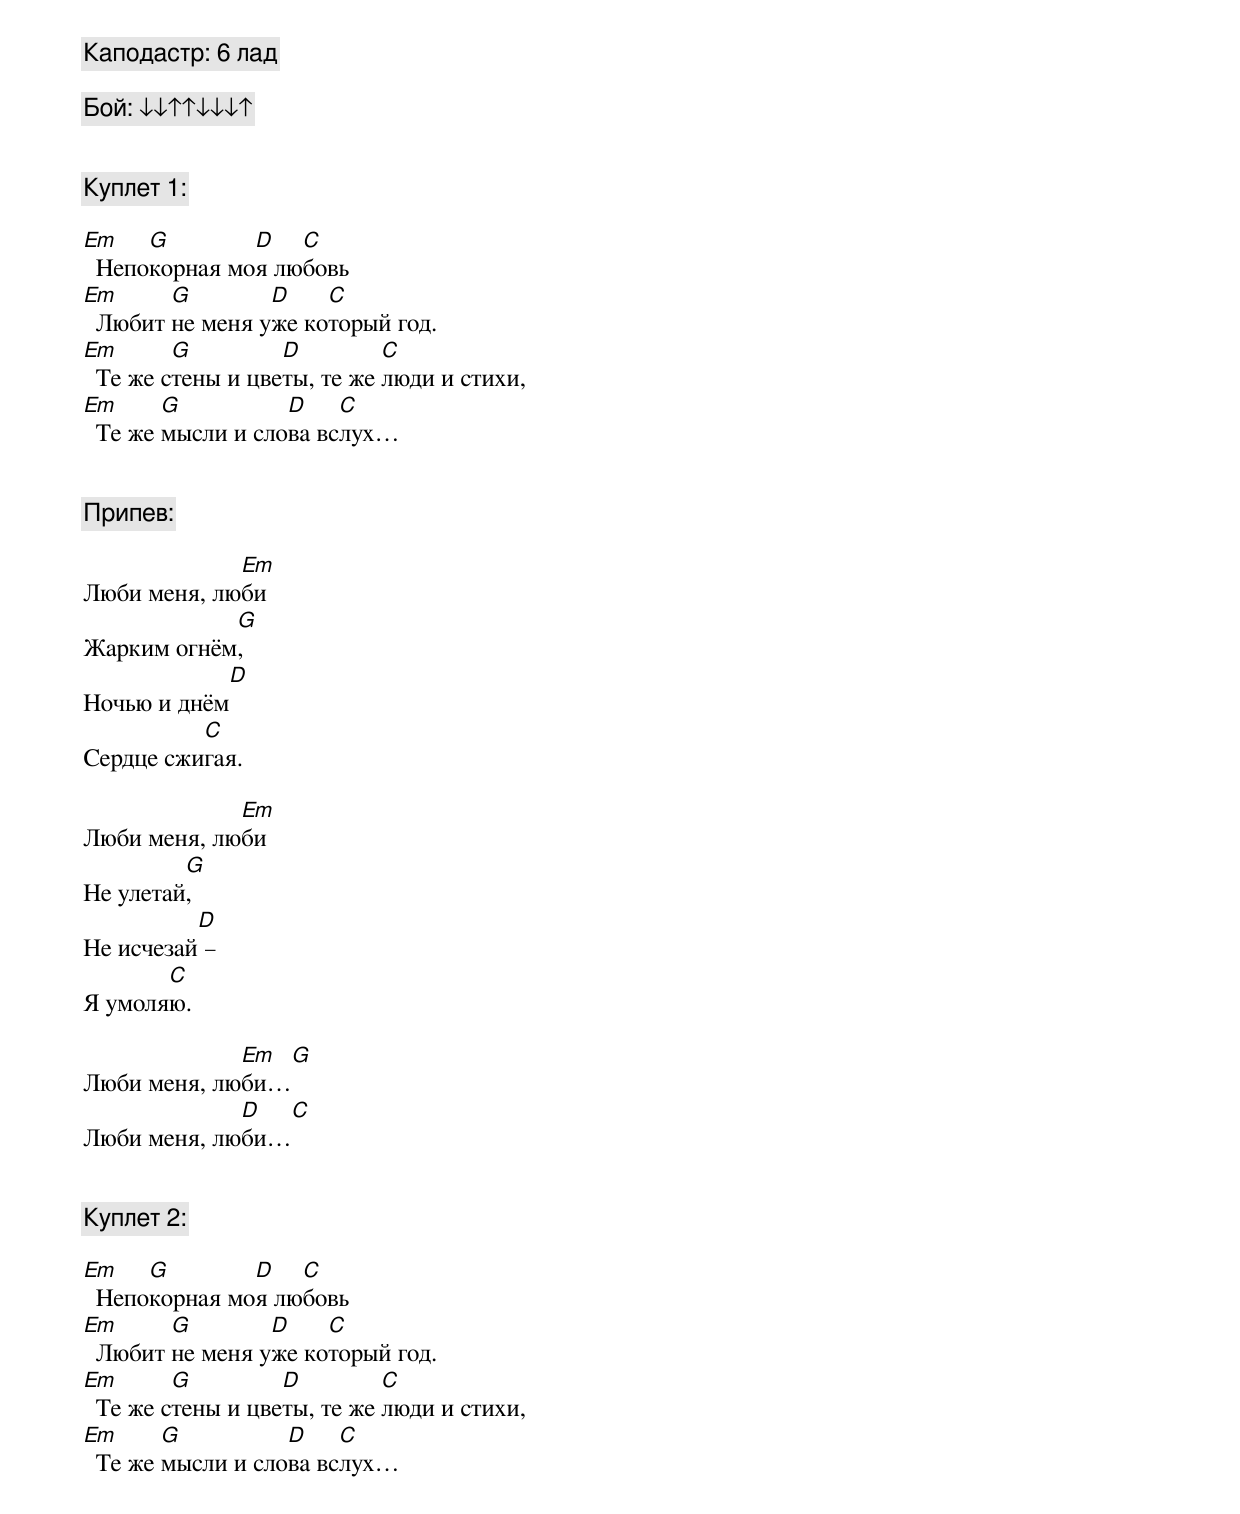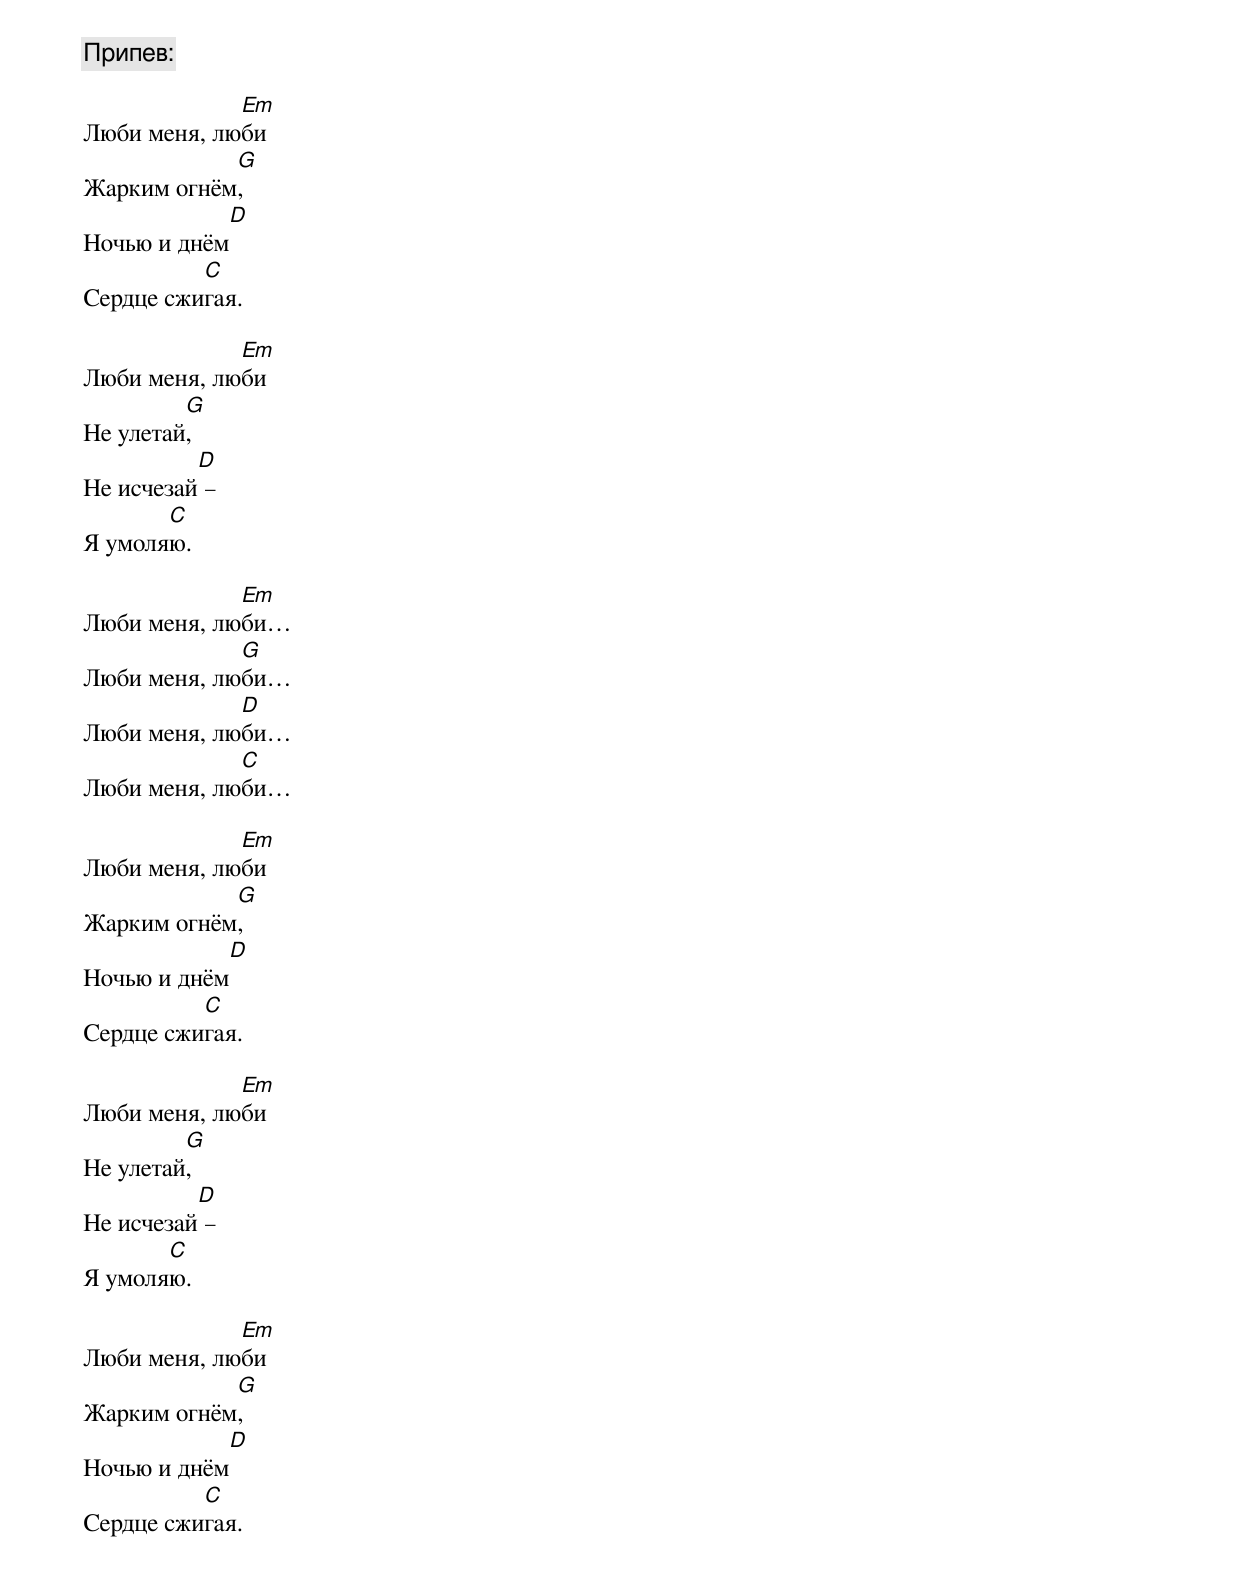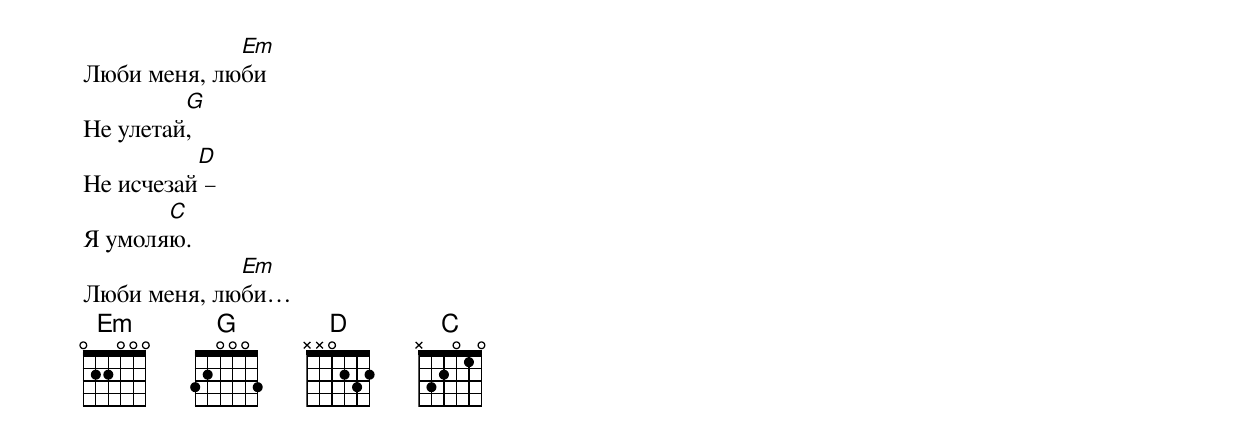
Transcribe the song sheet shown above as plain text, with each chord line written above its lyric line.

[Каподастр:] 6 лад

[Бой:] ↓↓↑↑↓↓↓↑


[Куплет 1:]

Em    G        D   C
  Непокорная моя любовь
Em      G        D    C
  Любит не меня уже который год.
Em       G         D         C
  Те же стены и цветы, те же люди и стихи,
Em      G          D    C
  Те же мысли и слова вслух…


[Припев:]

             Em
Люби меня, люби
            G
Жарким огнём,
            D
Ночью и днём
          C
Сердце сжигая.

             Em
Люби меня, люби
         G
Не улетай,
          D
Не исчезай –
       C
Я умоляю.

             Em   G
Люби меня, люби…
             D    C
Люби меня, люби…


[Куплет 2:]

Em    G        D   C
  Непокорная моя любовь
Em      G        D    C
  Любит не меня уже который год.
Em       G         D         C
  Те же стены и цветы, те же люди и стихи,
Em      G          D    C
  Те же мысли и слова вслух…


[Припев:]

             Em
Люби меня, люби
            G
Жарким огнём,
            D
Ночью и днём
          C
Сердце сжигая.

             Em
Люби меня, люби
         G
Не улетай,
          D
Не исчезай –
       C
Я умоляю.

             Em
Люби меня, люби…
             G
Люби меня, люби…
             D
Люби меня, люби…
             C
Люби меня, люби…

             Em
Люби меня, люби
            G
Жарким огнём,
            D
Ночью и днём
          C
Сердце сжигая.

             Em
Люби меня, люби
         G
Не улетай,
          D
Не исчезай –
       C
Я умоляю.

             Em
Люби меня, люби
            G
Жарким огнём,
            D
Ночью и днём
          C
Сердце сжигая.

             Em
Люби меня, люби
         G
Не улетай,
          D
Не исчезай –
       C
Я умоляю.
             Em
Люби меня, люби…
